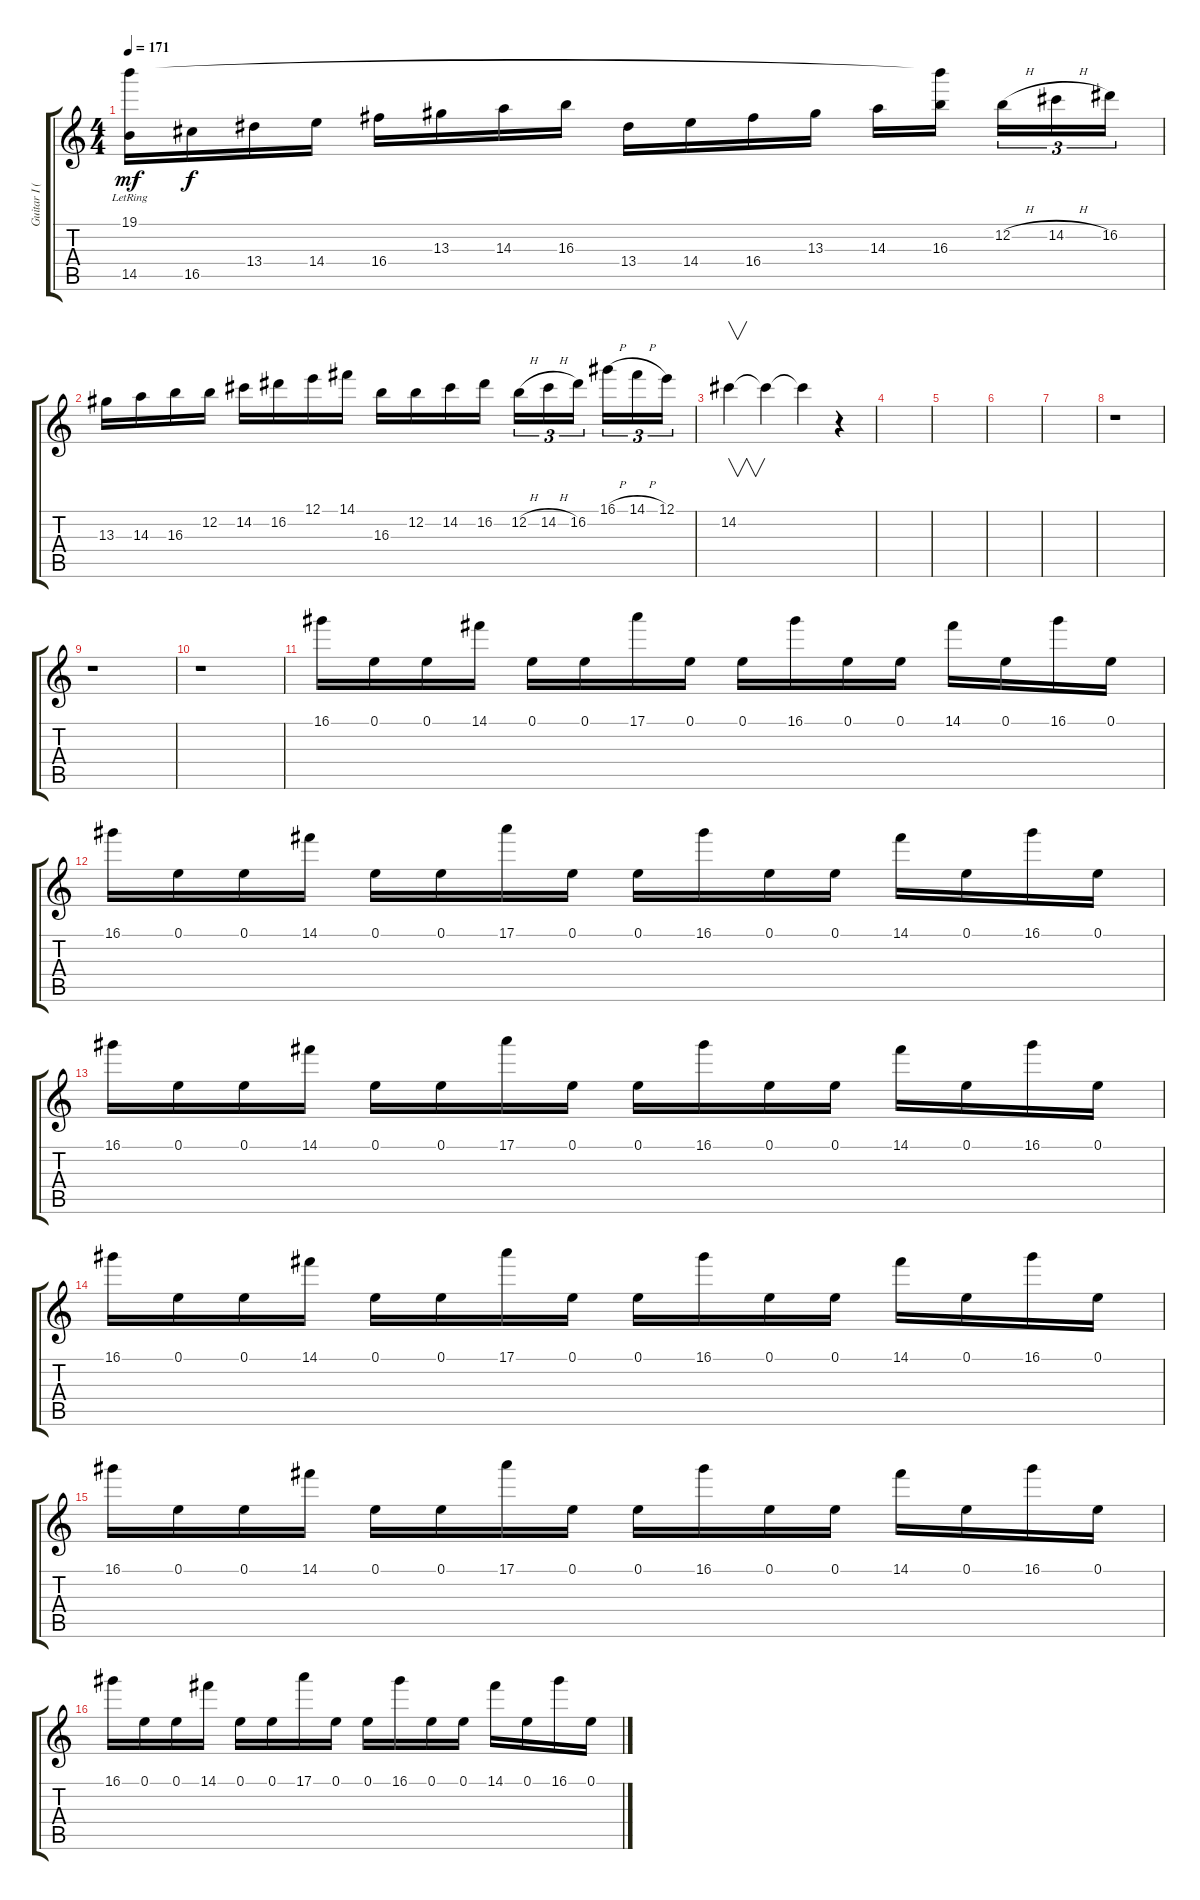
\track ("Guitar I (Lead)" "Guitar I (") {instrument distortionguitar}
\staff {score tabs}
\tuning (E4 B3 G3 D3 A2 E2) {hide}
\ts (4 4)
\tempo 171
\clef g2
\ks c
(19.1{lr} 14.5).16{dy mf} 16.5.16{dy f} 13.4.16 14.4.16 16.4.16 13.3.16 14.3.16 16.3.16 13.4.16 14.4.16 16.4.16 13.3.16 14.3.16 (19.1{t} 16.3).16 12.2{h}.16{tu (3 2)} 14.2{h}.16{tu (3 2)} 16.2.16{tu (3 2)} |
13.3.16 14.3.16 16.3.16 12.2.16 14.2.16 16.2.16 12.1.16 14.1.16 16.3.16 12.2.16 14.2.16 16.2.16 12.2{h}.16{tu (3 2)} 14.2{h}.16{tu (3 2)} 16.2.16{tu (3 2)} 16.1{h}.16{tu (3 2)} 14.1{h}.16{tu (3 2)} 12.1.16{tu (3 2)} |
14.2.4{v} 14.2{t}.4 14.2{t}.4 r.4 |
|
|
|
|
r.1 |
r.1 |
r.1 |
16.1.16 0.1.16 0.1.16 14.1.16 0.1.16 0.1.16 17.1.16 0.1.16 0.1.16 16.1.16 0.1.16 0.1.16 14.1.16 0.1.16 16.1.16 0.1.16 |
16.1.16 0.1.16 0.1.16 14.1.16 0.1.16 0.1.16 17.1.16 0.1.16 0.1.16 16.1.16 0.1.16 0.1.16 14.1.16 0.1.16 16.1.16 0.1.16 |
16.1.16 0.1.16 0.1.16 14.1.16 0.1.16 0.1.16 17.1.16 0.1.16 0.1.16 16.1.16 0.1.16 0.1.16 14.1.16 0.1.16 16.1.16 0.1.16 |
16.1.16 0.1.16 0.1.16 14.1.16 0.1.16 0.1.16 17.1.16 0.1.16 0.1.16 16.1.16 0.1.16 0.1.16 14.1.16 0.1.16 16.1.16 0.1.16 |
16.1.16 0.1.16 0.1.16 14.1.16 0.1.16 0.1.16 17.1.16 0.1.16 0.1.16 16.1.16 0.1.16 0.1.16 14.1.16 0.1.16 16.1.16 0.1.16 |
16.1.16 0.1.16 0.1.16 14.1.16 0.1.16 0.1.16 17.1.16 0.1.16 0.1.16 16.1.16 0.1.16 0.1.16 14.1.16 0.1.16 16.1.16 0.1.16
